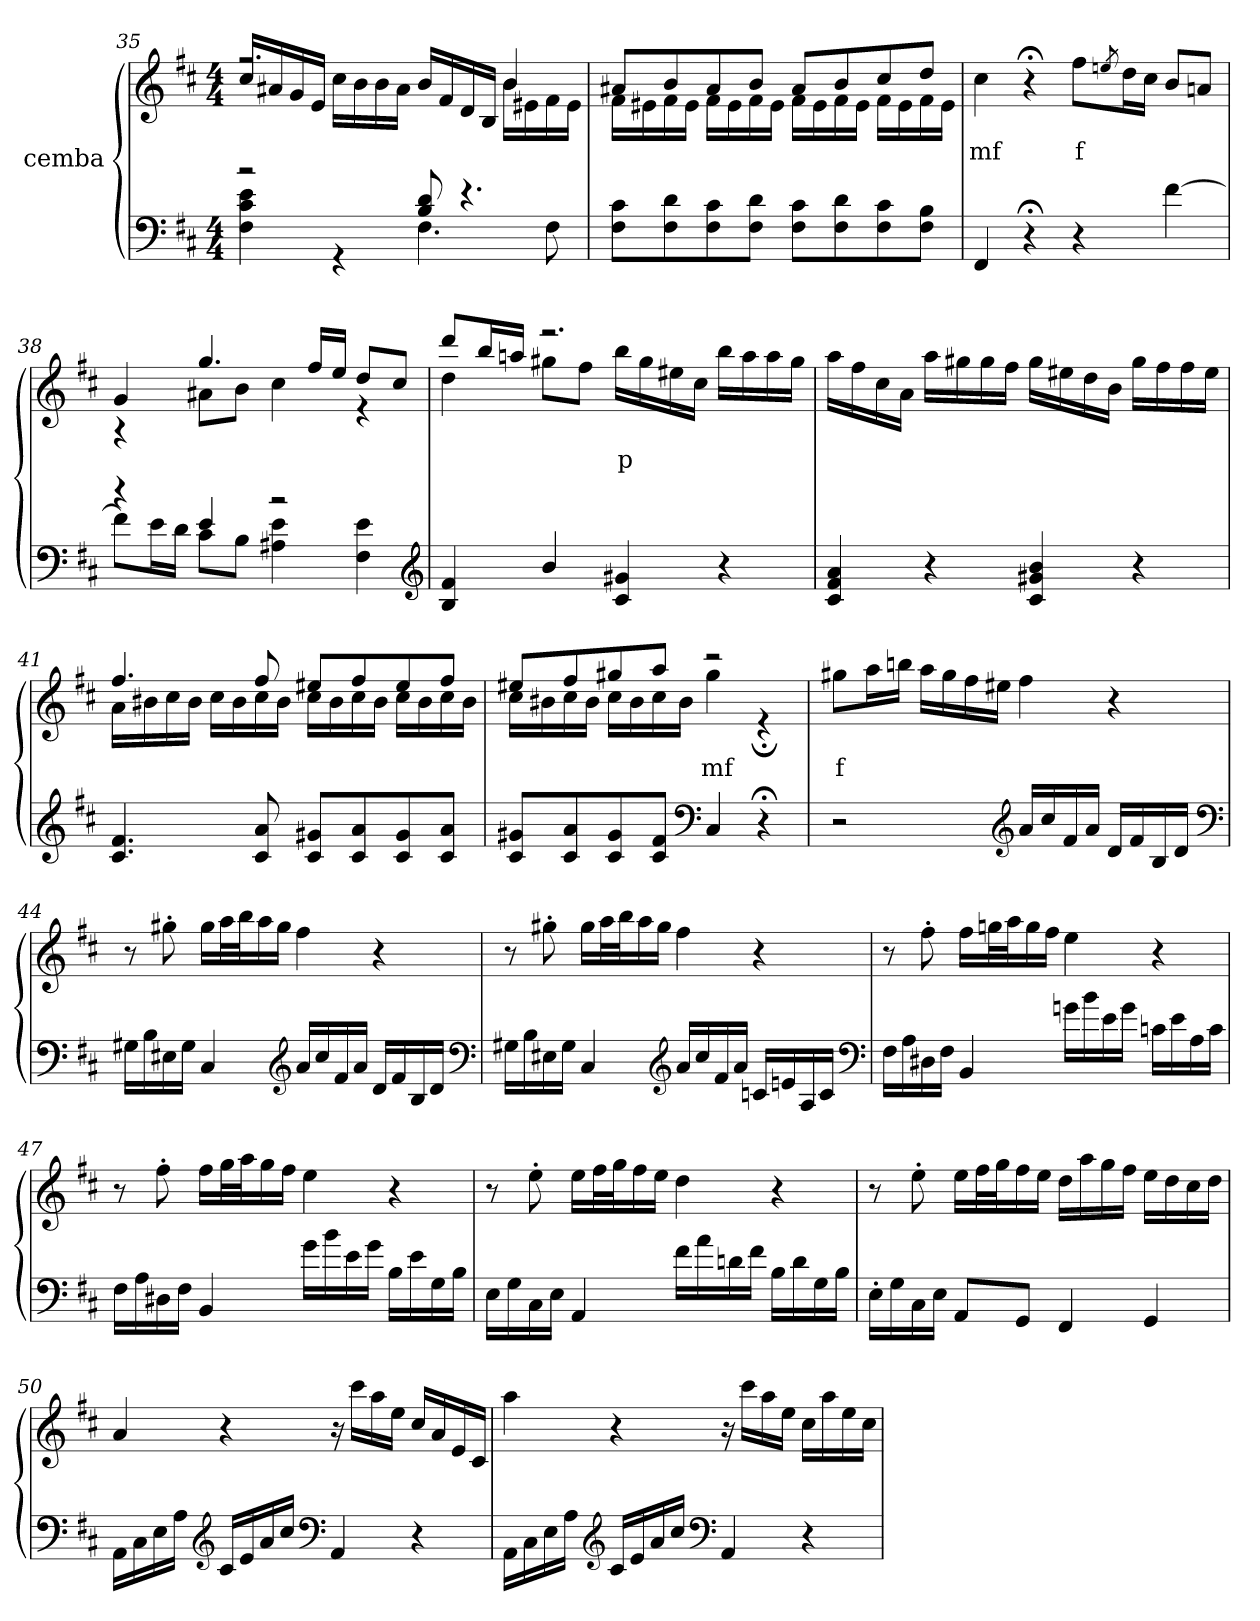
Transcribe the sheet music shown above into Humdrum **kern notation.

**kern	**kern	**text
*part2	*part1	*part1
*staff2	*staff1	*staff1
*I"cemba	*I"cemba	*
*clefF4	*clefG2	*
*k[f#c#]	*k[f#c#]	*
*M4/4	*M4/4	*
=35	=35	=35
*^	*^	*
2r	4F#\ 4c#\ 4e\	2.r	16cc#/LL	.
.	.	.	16a#X/	.
.	.	.	16g/	.
.	.	.	16e/JJ	.
.	4r	.	16cc#\LL	.
.	.	.	16b\	.
.	.	.	16b\	.
.	.	.	16a#\JJ	.
8B/ 8d/	4.F#\	.	16b/LL	.
.	.	.	16f#/	.
4.r	.	.	16d/	.
.	.	.	16B/JJ	.
.	.	4b/	16b\LL	.
.	.	.	16e#X\	.
.	8F#\	.	16f#\	.
.	.	.	16e#\JJ	.
*v	*v	*	*	*
=36	=36	=36	=36
8F#\ 8c#\L	8a#X/L	16f#\LL	.
.	.	16e#X\	.
8F#\ 8d\	8b/	16f#\	.
.	.	16e#\JJ	.
8F#\ 8c#\	8a#/	16f#\LL	.
.	.	16e#\	.
8F#\ 8d\J	8b/J	16f#\	.
.	.	16e#\JJ	.
8F#\ 8c#\L	8a#/L	16f#\LL	.
.	.	16e#\	.
8F#\ 8d\	8b/	16f#\	.
.	.	16e#\JJ	.
8F#\ 8c#\	8cc#/	16f#\LL	.
.	.	16e#\	.
8F#\ 8B\J	8dd/J	16f#\	.
.	.	16e#\JJ	.
*	*v	*v	*
=37	=37	=37
4FF#/	4cc#\	mf
4r;<	4r;<	.
4r	8ff#\L	f
.	8qeen/	.
.	16dd\L	.
.	16cc#\JJ	.
[4f#\	8b/L	.
.	8an/J	.
=38	=38	=38
*^	*^	*
4r	8f#\L]	4g/	4r	.
.	16e\L	.	.	.
.	16d\JJ	.	.	.
4e/	8c#\L	4.gg/	8a#X\L	.
.	8B\J	.	8b\J	.
2r	4A#X\ 4e\	.	4cc#\	.
.	.	16ff#/LL	.	.
.	.	16ee/JJ	.	.
.	4F#\ 4e\	8dd/L	4r	.
.	.	8cc#/J	.	.
*v	*v	*	*	*
*clefG2	*	*	*
=39	=39	=39	=39
4B/ 4f#/	8ddd/L	4dd\	.
.	16bb/L	.	.
.	16aan/JJ	.	.
4b/	2.r	8gg#X\L	.
.	.	8ff#\J	.
4c#/ 4g#X/	.	16bb\LL	p
.	.	16gg#\	.
.	.	16ee#X\	.
.	.	16cc#\JJ	.
4r	.	16bb\LL	.
.	.	16aa\	.
.	.	16aa\	.
.	.	16gg#\JJ	.
*	*v	*v	*
=40	=40	=40
4c#/ 4f#/ 4a/	16aa\LL	.
.	16ff#\	.
.	16cc#\	.
.	16a\JJ	.
4r	16aa\LL	.
.	16gg#X\	.
.	16gg#\	.
.	16ff#\JJ	.
4c#/ 4g#X/ 4b/	16gg#\LL	.
.	16ee#X\	.
.	16dd\	.
.	16b\JJ	.
4r	16gg#\LL	.
.	16ff#\	.
.	16ff#\	.
.	16ee#\JJ	.
=41	=41	=41
*	*^	*
4.c#/ 4.f#/	4.ff#/	16a\LL	.
.	.	16b#X\	.
.	.	16cc#\	.
.	.	16b#\JJ	.
.	.	16cc#\LL	.
.	.	16b#\	.
8c#/ 8a/	8ff#/	16cc#\	.
.	.	16b#\JJ	.
8c#/ 8g#X/L	8ee#X/L	16cc#\LL	.
.	.	16b#\	.
8c#/ 8a/	8ff#/	16cc#\	.
.	.	16b#\JJ	.
8c#/ 8g#/	8ee#/	16cc#\LL	.
.	.	16b#\	.
8c#/ 8a/J	8ff#/J	16cc#\	.
.	.	16b#\JJ	.
=42	=42	=42	=42
8c#/ 8g#X/L	8ee#X/L	16cc#\LL	.
.	.	16b#X\	.
8c#/ 8a/	8ff#/	16cc#\	.
.	.	16b#\JJ	.
8c#/ 8g#/	8gg#X/	16cc#\LL	.
.	.	16b#\	.
8c#/ 8f#/J	8aa/J	16cc#\	.
.	.	16b#\JJ	.
*clefF4	*	*	*
4C#/	2r	4gg#\	mf
4r;<	.	4r;<	.
*	*v	*v	*
=43	=43	=43
2r	8gg#X\L	f
.	16aa\L	.
.	16bbn\JJ	.
.	16aa\LL	.
.	16gg#\	.
.	16ff#\	.
.	16ee#X\JJ	.
*clefG2	*	*
16a/LL	4ff#\	.
16cc#/	.	.
16f#/	.	.
16a/JJ	.	.
16d/LL	4r	.
16f#/	.	.
16B/	.	.
16d/JJ	.	.
*clefF4	*	*
=44	=44	=44
16G#X\LL	8r	.
16B\	.	.
16E#X\	8gg#X'>\	.
16G#\JJ	.	.
4C#/	16gg#\LL	.
.	32aa\L	.
.	32bb\J	.
.	16aa\	.
.	16gg#\JJ	.
*clefG2	*	*
16a/LL	4ff#\	.
16cc#/	.	.
16f#/	.	.
16a/JJ	.	.
16d/LL	4r	.
16f#/	.	.
16B/	.	.
16d/JJ	.	.
*clefF4	*	*
=45	=45	=45
16G#X\LL	8r	.
16B\	.	.
16E#X\	8gg#X'>\	.
16G#\JJ	.	.
4C#/	16gg#\LL	.
.	32aa\L	.
.	32bb\J	.
.	16aa\	.
.	16gg#\JJ	.
*clefG2	*	*
16a/LL	4ff#\	.
16cc#/	.	.
16f#/	.	.
16a/JJ	.	.
16cn/LL	4r	.
16en/	.	.
16A/	.	.
16c/JJ	.	.
*clefF4	*	*
=46	=46	=46
16F#\LL	8r	.
16A\	.	.
16D#X\	8ff#'>\	.
16F#\JJ	.	.
4BB/	16ff#\LL	.
.	32ggn\L	.
.	32aa\J	.
.	16gg\	.
.	16ff#\JJ	.
16gn\LL	4ee\	.
16b\	.	.
16e\	.	.
16g\JJ	.	.
16cn\LL	4r	.
16e\	.	.
16A\	.	.
16c\JJ	.	.
=47	=47	=47
16F#\LL	8r	.
16A\	.	.
16D#X\	8ff#'>\	.
16F#\JJ	.	.
4BB/	16ff#\LL	.
.	32gg\L	.
.	32aa\J	.
.	16gg\	.
.	16ff#\JJ	.
16g\LL	4ee\	.
16b\	.	.
16e\	.	.
16g\JJ	.	.
16B\LL	4r	.
16e\	.	.
16G\	.	.
16B\JJ	.	.
=48	=48	=48
16E\LL	8r	.
16G\	.	.
16C#\	8ee'>\	.
16E\JJ	.	.
4AA/	16ee\LL	.
.	32ff#\L	.
.	32gg\J	.
.	16ff#\	.
.	16ee\JJ	.
16f#\LL	4dd\	.
16a\	.	.
16dn\	.	.
16f#\JJ	.	.
16B\LL	4r	.
16d\	.	.
16G\	.	.
16B\JJ	.	.
=49	=49	=49
16E'>\LL	8r	.
16G\	.	.
16C#\	8ee'>\	.
16E\JJ	.	.
8AA/L	16ee\LL	.
.	32ff#\L	.
.	32gg\J	.
8GG/J	16ff#\	.
.	16ee\JJ	.
4FF#/	16dd\LL	.
.	16aa\	.
.	16gg\	.
.	16ff#\JJ	.
4GG/	16ee\LL	.
.	16dd\	.
.	16cc#\	.
.	16dd\JJ	.
=50	=50	=50
16AA\LL	4a/	.
16C#\	.	.
16E\	.	.
16A\JJ	.	.
*clefG2	*	*
16c#/LL	4r	.
16e/	.	.
16a/	.	.
16cc#/JJ	.	.
*clefF4	*	*
4AA/	16r	.
.	16ccc#\LL	.
.	16aa\	.
.	16ee\JJ	.
4r	16cc#/LL	.
.	16a/	.
.	16e/	.
.	16c#/JJ	.
=51	=51	=51
16AA\LL	4aa\	.
16C#\	.	.
16E\	.	.
16A\JJ	.	.
*clefG2	*	*
16c#/LL	4r	.
16e/	.	.
16a/	.	.
16cc#/JJ	.	.
*clefF4	*	*
4AA/	16r	.
.	16ccc#\LL	.
.	16aa\	.
.	16ee\JJ	.
4r	16cc#\LL	.
.	16aa\	.
.	16ee\	.
.	16cc#\JJ	.
=	=	=
*-	*-	*-
